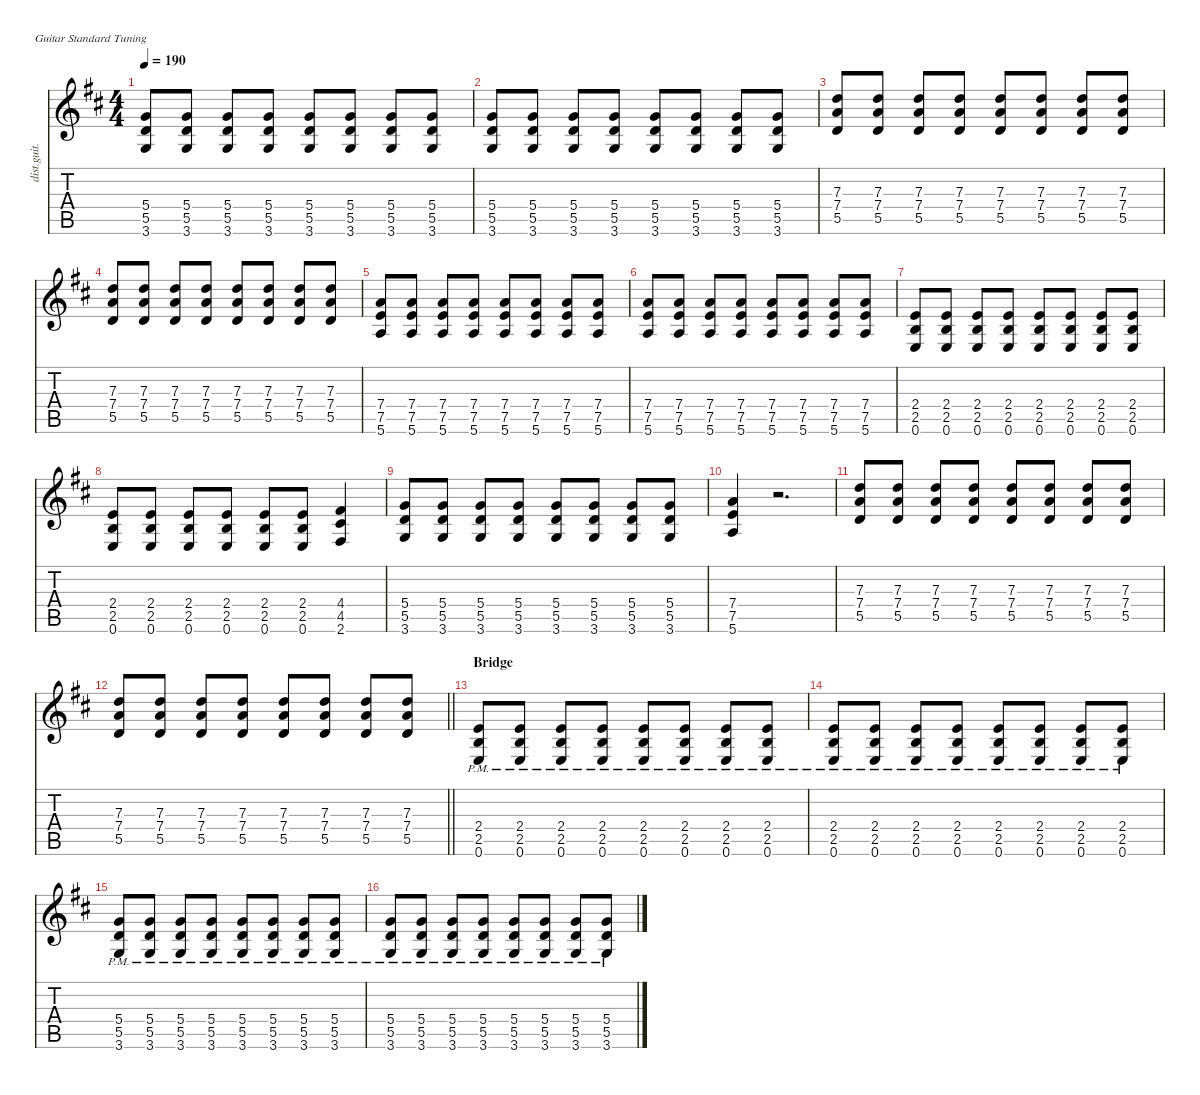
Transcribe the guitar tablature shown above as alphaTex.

\defaultSystemsLayout 4
\hideDynamics
\bracketExtendMode nobrackets
\otherSystemsTrackNameOrientation horizontal
\track ("James Bourne" "dist.guit.") {instrument distortionguitar}
\staff {score tabs}
\tuning (E4 B3 G3 D3 A2 E2)
\ts (4 4)
\tempo 190
\clef g2
\ks d
(5.4{acc forcenatural} 5.5{acc forcenatural} 3.6{acc forcenatural}).8{dy f beam Up} (5.4{acc forcenatural} 5.5{acc forcenatural} 3.6{acc forcenatural}).8{beam Up} (5.4{acc forcenatural} 5.5{acc forcenatural} 3.6{acc forcenatural}).8{beam Up} (5.4{acc forcenatural} 5.5{acc forcenatural} 3.6{acc forcenatural}).8{beam Up} (5.4{acc forcenatural} 5.5{acc forcenatural} 3.6{acc forcenatural}).8{beam Up} (5.4{acc forcenatural} 5.5{acc forcenatural} 3.6{acc forcenatural}).8{beam Up} (5.4{acc forcenatural} 5.5{acc forcenatural} 3.6{acc forcenatural}).8{beam Up} (5.4{acc forcenatural} 5.5{acc forcenatural} 3.6{acc forcenatural}).8{beam Up} |
(5.4{acc forcenatural} 5.5{acc forcenatural} 3.6{acc forcenatural}).8{beam Up} (5.4{acc forcenatural} 5.5{acc forcenatural} 3.6{acc forcenatural}).8{beam Up} (5.4{acc forcenatural} 5.5{acc forcenatural} 3.6{acc forcenatural}).8{beam Up} (5.4{acc forcenatural} 5.5{acc forcenatural} 3.6{acc forcenatural}).8{beam Up} (5.4{acc forcenatural} 5.5{acc forcenatural} 3.6{acc forcenatural}).8{beam Up} (5.4{acc forcenatural} 5.5{acc forcenatural} 3.6{acc forcenatural}).8{beam Up} (5.4{acc forcenatural} 5.5{acc forcenatural} 3.6{acc forcenatural}).8{beam Up} (5.4{acc forcenatural} 5.5{acc forcenatural} 3.6{acc forcenatural}).8{beam Up} |
(7.3{acc forcenatural} 7.4{acc forcenatural} 5.5{acc forcenatural}).8{beam Up} (7.3{acc forcenatural} 7.4{acc forcenatural} 5.5{acc forcenatural}).8{beam Up} (7.3{acc forcenatural} 7.4{acc forcenatural} 5.5{acc forcenatural}).8{beam Up} (7.3{acc forcenatural} 7.4{acc forcenatural} 5.5{acc forcenatural}).8{beam Up} (7.3{acc forcenatural} 7.4{acc forcenatural} 5.5{acc forcenatural}).8{beam Up} (7.3{acc forcenatural} 7.4{acc forcenatural} 5.5{acc forcenatural}).8{beam Up} (7.3{acc forcenatural} 7.4{acc forcenatural} 5.5{acc forcenatural}).8{beam Up} (7.3{acc forcenatural} 7.4{acc forcenatural} 5.5{acc forcenatural}).8{beam Up} |
(7.3{acc forcenatural} 7.4{acc forcenatural} 5.5{acc forcenatural}).8{beam Up} (7.3{acc forcenatural} 7.4{acc forcenatural} 5.5{acc forcenatural}).8{beam Up} (7.3{acc forcenatural} 7.4{acc forcenatural} 5.5{acc forcenatural}).8{beam Up} (7.3{acc forcenatural} 7.4{acc forcenatural} 5.5{acc forcenatural}).8{beam Up} (7.3{acc forcenatural} 7.4{acc forcenatural} 5.5{acc forcenatural}).8{beam Up} (7.3{acc forcenatural} 7.4{acc forcenatural} 5.5{acc forcenatural}).8{beam Up} (7.3{acc forcenatural} 7.4{acc forcenatural} 5.5{acc forcenatural}).8{beam Up} (7.3{acc forcenatural} 7.4{acc forcenatural} 5.5{acc forcenatural}).8{beam Up} |
(7.4{acc forcenatural} 7.5{acc forcenatural} 5.6{acc forcenatural}).8{beam Up} (7.4{acc forcenatural} 7.5{acc forcenatural} 5.6{acc forcenatural}).8{beam Up} (7.4{acc forcenatural} 7.5{acc forcenatural} 5.6{acc forcenatural}).8{beam Up} (7.4{acc forcenatural} 7.5{acc forcenatural} 5.6{acc forcenatural}).8{beam Up} (7.4{acc forcenatural} 7.5{acc forcenatural} 5.6{acc forcenatural}).8{beam Up} (7.4{acc forcenatural} 7.5{acc forcenatural} 5.6{acc forcenatural}).8{beam Up} (7.4{acc forcenatural} 7.5{acc forcenatural} 5.6{acc forcenatural}).8{beam Up} (7.4{acc forcenatural} 7.5{acc forcenatural} 5.6{acc forcenatural}).8{beam Up} |
(7.4{acc forcenatural} 7.5{acc forcenatural} 5.6{acc forcenatural}).8{beam Up} (7.4{acc forcenatural} 7.5{acc forcenatural} 5.6{acc forcenatural}).8{beam Up} (7.4{acc forcenatural} 7.5{acc forcenatural} 5.6{acc forcenatural}).8{beam Up} (7.4{acc forcenatural} 7.5{acc forcenatural} 5.6{acc forcenatural}).8{beam Up} (7.4{acc forcenatural} 7.5{acc forcenatural} 5.6{acc forcenatural}).8{beam Up} (7.4{acc forcenatural} 7.5{acc forcenatural} 5.6{acc forcenatural}).8{beam Up} (7.4{acc forcenatural} 7.5{acc forcenatural} 5.6{acc forcenatural}).8{beam Up} (7.4{acc forcenatural} 7.5{acc forcenatural} 5.6{acc forcenatural}).8{beam Up} |
(2.4{acc forcenatural} 2.5{acc forcenatural} 0.6{acc forcenatural}).8{beam Up} (2.4{acc forcenatural} 2.5{acc forcenatural} 0.6{acc forcenatural}).8{beam Up} (2.4{acc forcenatural} 2.5{acc forcenatural} 0.6{acc forcenatural}).8{beam Up} (2.4{acc forcenatural} 2.5{acc forcenatural} 0.6{acc forcenatural}).8{beam Up} (2.4{acc forcenatural} 2.5{acc forcenatural} 0.6{acc forcenatural}).8{beam Up} (2.4{acc forcenatural} 2.5{acc forcenatural} 0.6{acc forcenatural}).8{beam Up} (2.4{acc forcenatural} 2.5{acc forcenatural} 0.6{acc forcenatural}).8{beam Up} (2.4{acc forcenatural} 2.5{acc forcenatural} 0.6{acc forcenatural}).8{beam Up} |
(2.4{acc forcenatural} 2.5{acc forcenatural} 0.6{acc forcenatural}).8{beam Up} (2.4{acc forcenatural} 2.5{acc forcenatural} 0.6{acc forcenatural}).8{beam Up} (2.4{acc forcenatural} 2.5{acc forcenatural} 0.6{acc forcenatural}).8{beam Up} (2.4{acc forcenatural} 2.5{acc forcenatural} 0.6{acc forcenatural}).8{beam Up} (2.4{acc forcenatural} 2.5{acc forcenatural} 0.6{acc forcenatural}).8{beam Up} (2.4{acc forcenatural} 2.5{acc forcenatural} 0.6{acc forcenatural}).8{beam Up} (4.4{acc #} 4.5{acc #} 2.6{acc #}).4{beam Up} |
(5.4{acc forcenatural} 5.5{acc forcenatural} 3.6{acc forcenatural}).8{beam Up} (5.4{acc forcenatural} 5.5{acc forcenatural} 3.6{acc forcenatural}).8{beam Up} (5.4{acc forcenatural} 5.5{acc forcenatural} 3.6{acc forcenatural}).8{beam Up} (5.4{acc forcenatural} 5.5{acc forcenatural} 3.6{acc forcenatural}).8{beam Up} (5.4{acc forcenatural} 5.5{acc forcenatural} 3.6{acc forcenatural}).8{beam Up} (5.4{acc forcenatural} 5.5{acc forcenatural} 3.6{acc forcenatural}).8{beam Up} (5.4{acc forcenatural} 5.5{acc forcenatural} 3.6{acc forcenatural}).8{beam Up} (5.4{acc forcenatural} 5.5{acc forcenatural} 3.6{acc forcenatural}).8{beam Up} |
(7.4{acc forcenatural} 7.5{acc forcenatural} 5.6{acc forcenatural}).4{beam Up} r.2{d beam Up} |
(7.3{acc forcenatural} 7.4{acc forcenatural} 5.5{acc forcenatural}).8{beam Up} (7.3{acc forcenatural} 7.4{acc forcenatural} 5.5{acc forcenatural}).8{beam Up} (7.3{acc forcenatural} 7.4{acc forcenatural} 5.5{acc forcenatural}).8{beam Up} (7.3{acc forcenatural} 7.4{acc forcenatural} 5.5{acc forcenatural}).8{beam Up} (7.3{acc forcenatural} 7.4{acc forcenatural} 5.5{acc forcenatural}).8{beam Up} (7.3{acc forcenatural} 7.4{acc forcenatural} 5.5{acc forcenatural}).8{beam Up} (7.3{acc forcenatural} 7.4{acc forcenatural} 5.5{acc forcenatural}).8{beam Up} (7.3{acc forcenatural} 7.4{acc forcenatural} 5.5{acc forcenatural}).8{beam Up} |
\barLineRight lightlight
(7.3{acc forcenatural} 7.4{acc forcenatural} 5.5{acc forcenatural}).8{beam Up} (7.3{acc forcenatural} 7.4{acc forcenatural} 5.5{acc forcenatural}).8{beam Up} (7.3{acc forcenatural} 7.4{acc forcenatural} 5.5{acc forcenatural}).8{beam Up} (7.3{acc forcenatural} 7.4{acc forcenatural} 5.5{acc forcenatural}).8{beam Up} (7.3{acc forcenatural} 7.4{acc forcenatural} 5.5{acc forcenatural}).8{beam Up} (7.3{acc forcenatural} 7.4{acc forcenatural} 5.5{acc forcenatural}).8{beam Up} (7.3{acc forcenatural} 7.4{acc forcenatural} 5.5{acc forcenatural}).8{beam Up} (7.3{acc forcenatural} 7.4{acc forcenatural} 5.5{acc forcenatural}).8{beam Up} |
\section ("" "Bridge")
(2.4{pm acc forcenatural} 2.5{pm acc forcenatural} 0.6{pm acc forcenatural}).8{beam Up} (2.4{pm acc forcenatural} 2.5{pm acc forcenatural} 0.6{pm acc forcenatural}).8{beam Up} (2.4{pm acc forcenatural} 2.5{pm acc forcenatural} 0.6{pm acc forcenatural}).8{beam Up} (2.4{pm acc forcenatural} 2.5{pm acc forcenatural} 0.6{pm acc forcenatural}).8{beam Up} (2.4{pm acc forcenatural} 2.5{pm acc forcenatural} 0.6{pm acc forcenatural}).8{beam Up} (2.4{pm acc forcenatural} 2.5{pm acc forcenatural} 0.6{pm acc forcenatural}).8{beam Up} (2.4{pm acc forcenatural} 2.5{pm acc forcenatural} 0.6{pm acc forcenatural}).8{beam Up} (2.4{pm acc forcenatural} 2.5{pm acc forcenatural} 0.6{pm acc forcenatural}).8{beam Up} |
(2.4{pm acc forcenatural} 2.5{pm acc forcenatural} 0.6{pm acc forcenatural}).8{beam Up} (2.4{pm acc forcenatural} 2.5{pm acc forcenatural} 0.6{pm acc forcenatural}).8{beam Up} (2.4{pm acc forcenatural} 2.5{pm acc forcenatural} 0.6{pm acc forcenatural}).8{beam Up} (2.4{pm acc forcenatural} 2.5{pm acc forcenatural} 0.6{pm acc forcenatural}).8{beam Up} (2.4{pm acc forcenatural} 2.5{pm acc forcenatural} 0.6{pm acc forcenatural}).8{beam Up} (2.4{pm acc forcenatural} 2.5{pm acc forcenatural} 0.6{pm acc forcenatural}).8{beam Up} (2.4{pm acc forcenatural} 2.5{pm acc forcenatural} 0.6{pm acc forcenatural}).8{beam Up} (2.4{pm acc forcenatural} 2.5{pm acc forcenatural} 0.6{pm acc forcenatural}).8{beam Up} |
(5.4{pm acc forcenatural} 5.5{pm acc forcenatural} 3.6{pm acc forcenatural}).8{beam Up} (5.4{pm acc forcenatural} 5.5{pm acc forcenatural} 3.6{pm acc forcenatural}).8{beam Up} (5.4{pm acc forcenatural} 5.5{pm acc forcenatural} 3.6{pm acc forcenatural}).8{beam Up} (5.4{pm acc forcenatural} 5.5{pm acc forcenatural} 3.6{pm acc forcenatural}).8{beam Up} (5.4{pm acc forcenatural} 5.5{pm acc forcenatural} 3.6{pm acc forcenatural}).8{beam Up} (5.4{pm acc forcenatural} 5.5{pm acc forcenatural} 3.6{pm acc forcenatural}).8{beam Up} (5.4{pm acc forcenatural} 5.5{pm acc forcenatural} 3.6{pm acc forcenatural}).8{beam Up} (5.4{pm acc forcenatural} 5.5{pm acc forcenatural} 3.6{pm acc forcenatural}).8{beam Up} |
(5.4{pm acc forcenatural} 5.5{pm acc forcenatural} 3.6{pm acc forcenatural}).8{beam Up} (5.4{pm acc forcenatural} 5.5{pm acc forcenatural} 3.6{pm acc forcenatural}).8{beam Up} (5.4{pm acc forcenatural} 5.5{pm acc forcenatural} 3.6{pm acc forcenatural}).8{beam Up} (5.4{pm acc forcenatural} 5.5{pm acc forcenatural} 3.6{pm acc forcenatural}).8{beam Up} (5.4{pm acc forcenatural} 5.5{pm acc forcenatural} 3.6{pm acc forcenatural}).8{beam Up} (5.4{pm acc forcenatural} 5.5{pm acc forcenatural} 3.6{pm acc forcenatural}).8{beam Up} (5.4{pm acc forcenatural} 5.5{pm acc forcenatural} 3.6{pm acc forcenatural}).8{beam Up} (5.4{pm acc forcenatural} 5.5{pm acc forcenatural} 3.6{pm acc forcenatural}).8{beam Up}
